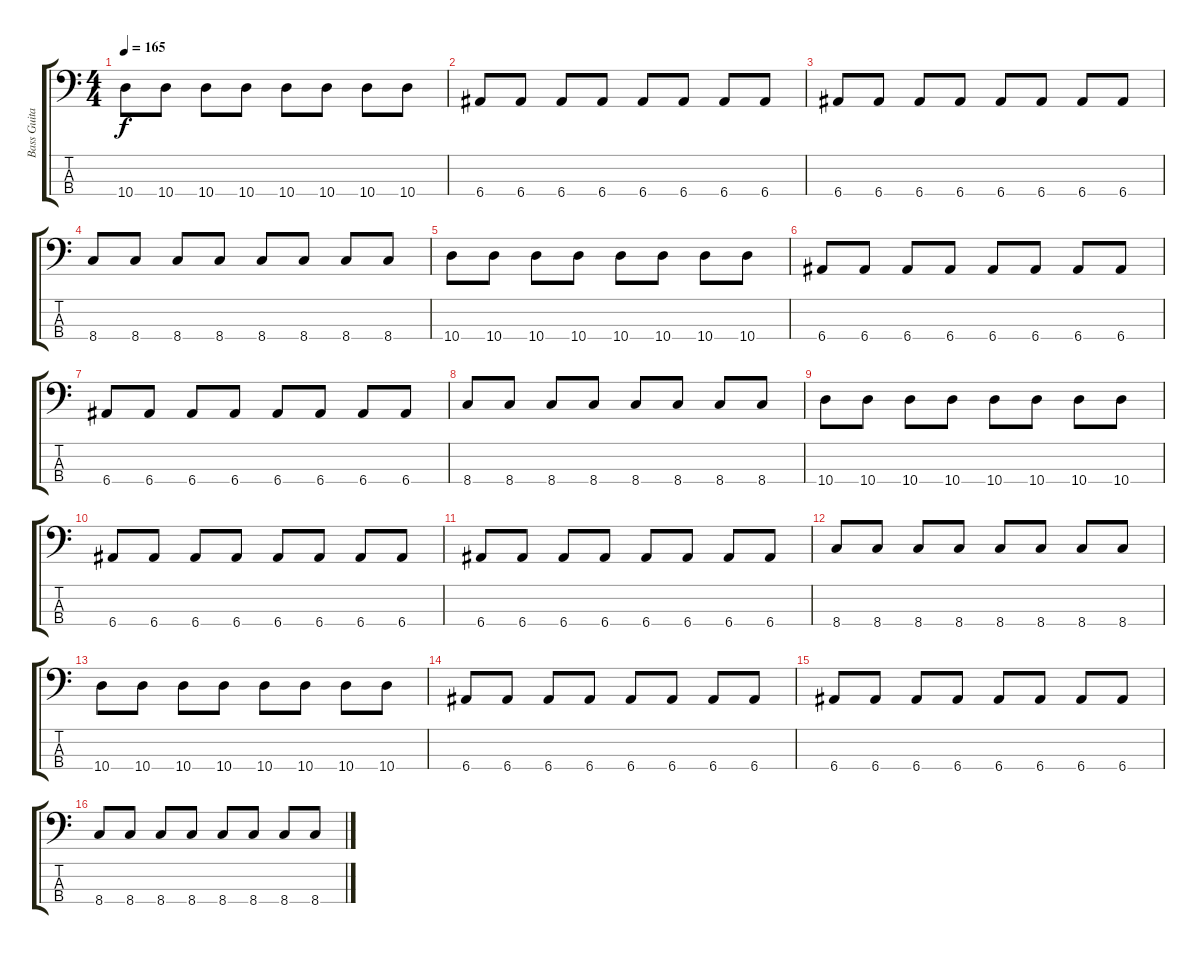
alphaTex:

\track ("Bass Guitar" "Bass Guita") {instrument electricbassfinger}
\staff {score tabs}
\tuning (G2 D2 A1 E1) {hide}
\ts (4 4)
\tempo 165
\clef f4
\ks c
10.4.8{dy f} 10.4.8 10.4.8 10.4.8 10.4.8 10.4.8 10.4.8 10.4.8 |
6.4.8 6.4.8 6.4.8 6.4.8 6.4.8 6.4.8 6.4.8 6.4.8 |
6.4.8 6.4.8 6.4.8 6.4.8 6.4.8 6.4.8 6.4.8 6.4.8 |
8.4.8 8.4.8 8.4.8 8.4.8 8.4.8 8.4.8 8.4.8 8.4.8 |
10.4.8 10.4.8 10.4.8 10.4.8 10.4.8 10.4.8 10.4.8 10.4.8 |
6.4.8 6.4.8 6.4.8 6.4.8 6.4.8 6.4.8 6.4.8 6.4.8 |
6.4.8 6.4.8 6.4.8 6.4.8 6.4.8 6.4.8 6.4.8 6.4.8 |
8.4.8 8.4.8 8.4.8 8.4.8 8.4.8 8.4.8 8.4.8 8.4.8 |
10.4.8 10.4.8 10.4.8 10.4.8 10.4.8 10.4.8 10.4.8 10.4.8 |
6.4.8 6.4.8 6.4.8 6.4.8 6.4.8 6.4.8 6.4.8 6.4.8 |
6.4.8 6.4.8 6.4.8 6.4.8 6.4.8 6.4.8 6.4.8 6.4.8 |
8.4.8 8.4.8 8.4.8 8.4.8 8.4.8 8.4.8 8.4.8 8.4.8 |
10.4.8 10.4.8 10.4.8 10.4.8 10.4.8 10.4.8 10.4.8 10.4.8 |
6.4.8 6.4.8 6.4.8 6.4.8 6.4.8 6.4.8 6.4.8 6.4.8 |
6.4.8 6.4.8 6.4.8 6.4.8 6.4.8 6.4.8 6.4.8 6.4.8 |
8.4.8 8.4.8 8.4.8 8.4.8 8.4.8 8.4.8 8.4.8 8.4.8
